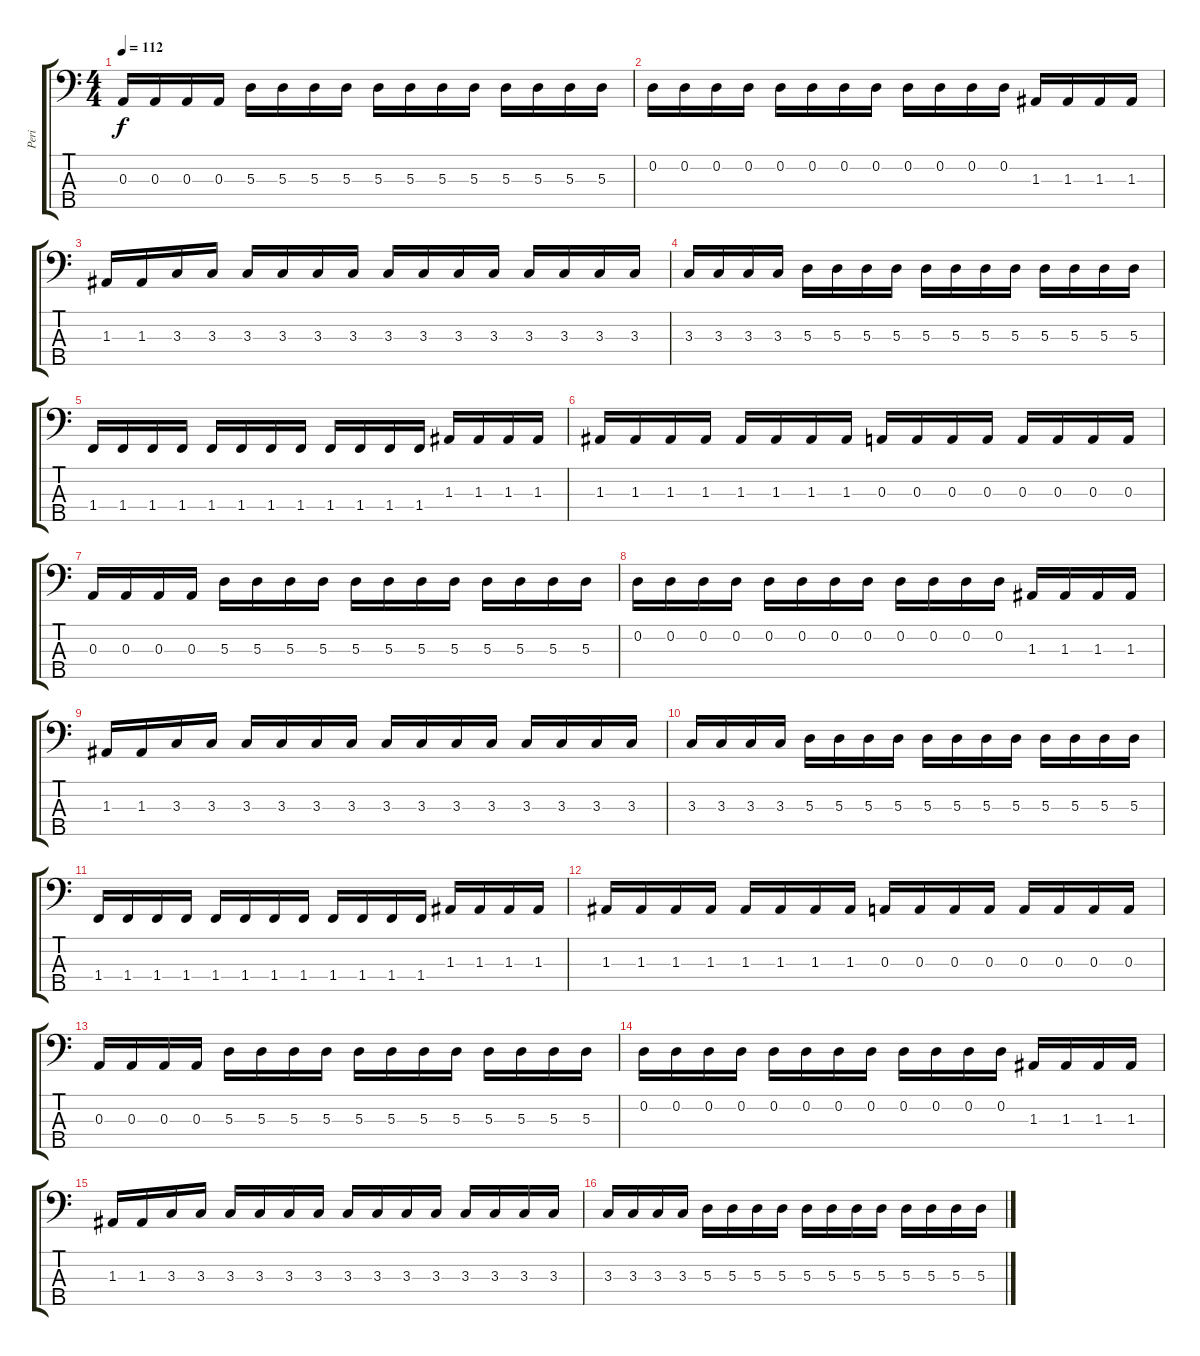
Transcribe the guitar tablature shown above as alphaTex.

\track ("Peri" "Peri") {instrument electricbassfinger}
\staff {score tabs}
\tuning (G2 D2 A1 E1 B0) {hide}
\ts (4 4)
\tempo 112
\clef f4
\ks c
0.3.16{dy f} 0.3.16 0.3.16 0.3.16 5.3.16 5.3.16 5.3.16 5.3.16 5.3.16 5.3.16 5.3.16 5.3.16 5.3.16 5.3.16 5.3.16 5.3.16 |
0.2.16 0.2.16 0.2.16 0.2.16 0.2.16 0.2.16 0.2.16 0.2.16 0.2.16 0.2.16 0.2.16 0.2.16 1.3.16 1.3.16 1.3.16 1.3.16 |
1.3.16 1.3.16 3.3.16 3.3.16 3.3.16 3.3.16 3.3.16 3.3.16 3.3.16 3.3.16 3.3.16 3.3.16 3.3.16 3.3.16 3.3.16 3.3.16 |
3.3.16 3.3.16 3.3.16 3.3.16 5.3.16 5.3.16 5.3.16 5.3.16 5.3.16 5.3.16 5.3.16 5.3.16 5.3.16 5.3.16 5.3.16 5.3.16 |
1.4.16 1.4.16 1.4.16 1.4.16 1.4.16 1.4.16 1.4.16 1.4.16 1.4.16 1.4.16 1.4.16 1.4.16 1.3.16 1.3.16 1.3.16 1.3.16 |
1.3.16 1.3.16 1.3.16 1.3.16 1.3.16 1.3.16 1.3.16 1.3.16 0.3.16 0.3.16 0.3.16 0.3.16 0.3.16 0.3.16 0.3.16 0.3.16 |
0.3.16 0.3.16 0.3.16 0.3.16 5.3.16 5.3.16 5.3.16 5.3.16 5.3.16 5.3.16 5.3.16 5.3.16 5.3.16 5.3.16 5.3.16 5.3.16 |
0.2.16 0.2.16 0.2.16 0.2.16 0.2.16 0.2.16 0.2.16 0.2.16 0.2.16 0.2.16 0.2.16 0.2.16 1.3.16 1.3.16 1.3.16 1.3.16 |
1.3.16 1.3.16 3.3.16 3.3.16 3.3.16 3.3.16 3.3.16 3.3.16 3.3.16 3.3.16 3.3.16 3.3.16 3.3.16 3.3.16 3.3.16 3.3.16 |
3.3.16 3.3.16 3.3.16 3.3.16 5.3.16 5.3.16 5.3.16 5.3.16 5.3.16 5.3.16 5.3.16 5.3.16 5.3.16 5.3.16 5.3.16 5.3.16 |
1.4.16 1.4.16 1.4.16 1.4.16 1.4.16 1.4.16 1.4.16 1.4.16 1.4.16 1.4.16 1.4.16 1.4.16 1.3.16 1.3.16 1.3.16 1.3.16 |
1.3.16 1.3.16 1.3.16 1.3.16 1.3.16 1.3.16 1.3.16 1.3.16 0.3.16 0.3.16 0.3.16 0.3.16 0.3.16 0.3.16 0.3.16 0.3.16 |
0.3.16 0.3.16 0.3.16 0.3.16 5.3.16 5.3.16 5.3.16 5.3.16 5.3.16 5.3.16 5.3.16 5.3.16 5.3.16 5.3.16 5.3.16 5.3.16 |
0.2.16 0.2.16 0.2.16 0.2.16 0.2.16 0.2.16 0.2.16 0.2.16 0.2.16 0.2.16 0.2.16 0.2.16 1.3.16 1.3.16 1.3.16 1.3.16 |
1.3.16 1.3.16 3.3.16 3.3.16 3.3.16 3.3.16 3.3.16 3.3.16 3.3.16 3.3.16 3.3.16 3.3.16 3.3.16 3.3.16 3.3.16 3.3.16 |
3.3.16 3.3.16 3.3.16 3.3.16 5.3.16 5.3.16 5.3.16 5.3.16 5.3.16 5.3.16 5.3.16 5.3.16 5.3.16 5.3.16 5.3.16 5.3.16
